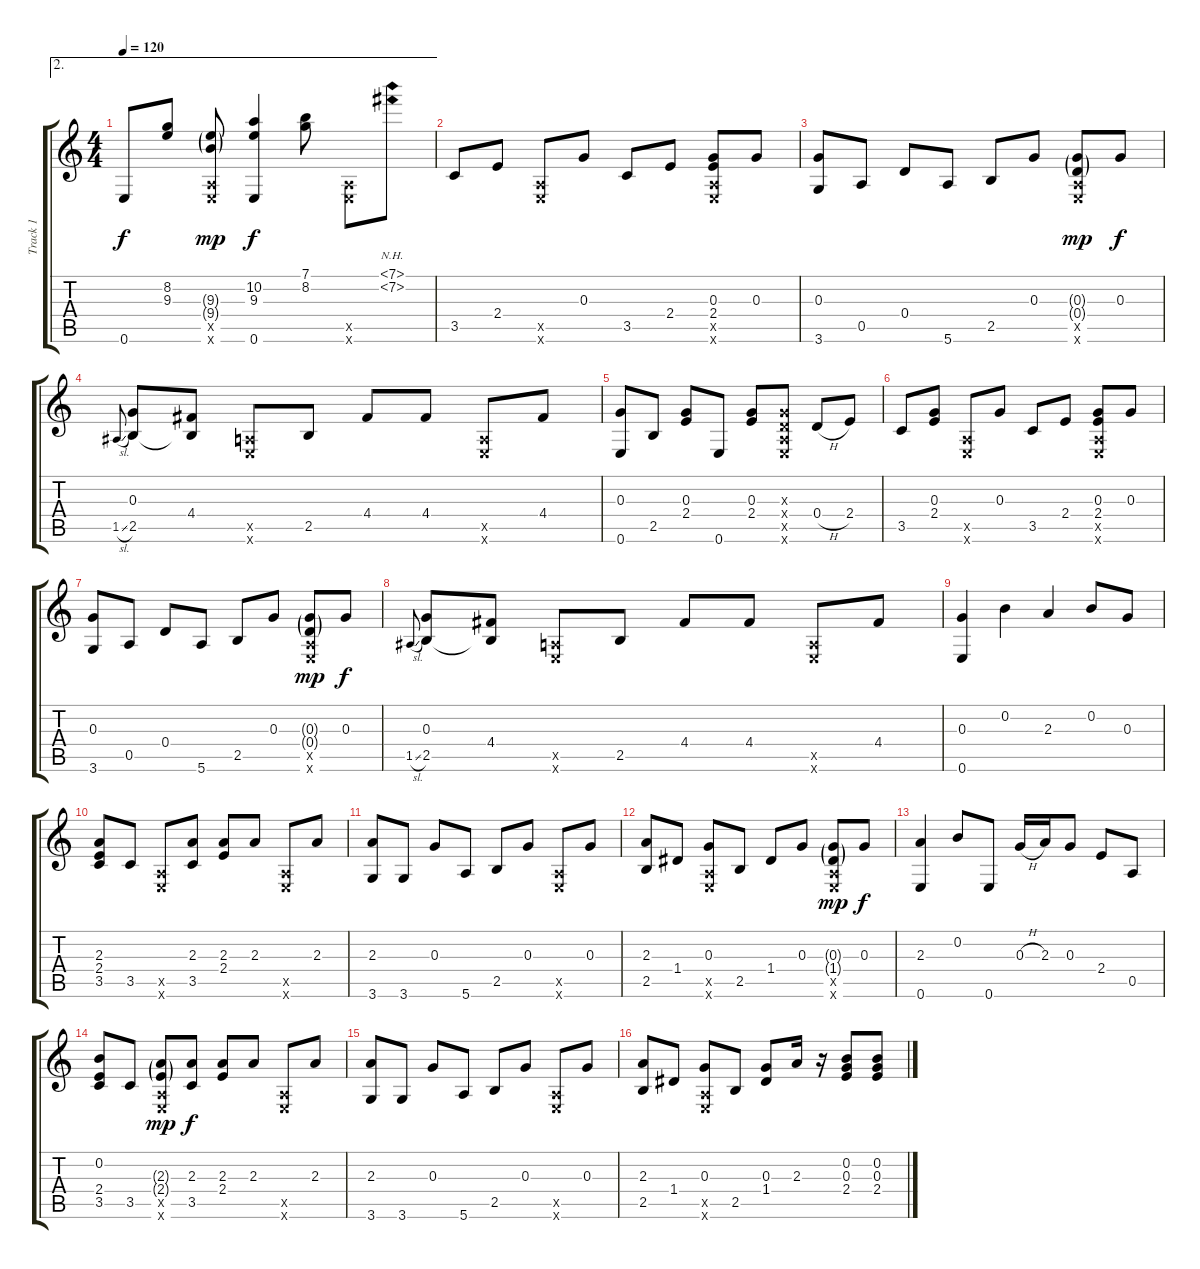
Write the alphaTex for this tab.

\track ("Track 1" "Track 1") {instrument acousticguitarsteel}
\staff {score tabs}
\tuning (E4 B3 G3 D3 A2 E2) {hide}
\ae 2
\ts (4 4)
\tempo 120
\clef g2
\ks c
0.6.8{dy f} (8.2 9.3).8 (9.3{g} 9.4{g} 0.5{x} 0.6{x}).8{dy mp} (10.2 9.3 0.6).4{dy f} (7.1 8.2).8 (0.5{x} 0.6{x}).8 (7.1{nh} 7.2{nh}).8 |
3.5.8 2.4.8 (0.5{x} 0.6{x}).8 0.3.8 3.5.8 2.4.8 (0.3 2.4 0.5{x} 0.6{x}).8 0.3.8 |
(0.3 3.6).8 0.5.8 0.4.8 5.6.8 2.5.8 0.3.8 (0.3{g} 0.4{g} 0.5{x} 0.6{x}).8{dy mp} 0.3.8{dy f} |
1.5{sl}.8{gr onbeat} (0.3 2.5).8 (4.4 2.5{t}).8 (0.5{x} 0.6{x}).8 2.5.8 4.4.8 4.4.8 (0.5{x} 0.6{x}).8 4.4.8 |
(0.3 0.6).8 2.5.8 (0.3 2.4).8 0.6.8 (0.3 2.4).8 (0.3{x} 0.4{x} 0.5{x} 0.6{x}).8 0.4{h}.8 2.4.8 |
3.5.8 (0.3 2.4).8 (0.5{x} 0.6{x}).8 0.3.8 3.5.8 2.4.8 (0.3 2.4 0.5{x} 0.6{x}).8 0.3.8 |
(0.3 3.6).8 0.5.8 0.4.8 5.6.8 2.5.8 0.3.8 (0.3{g} 0.4{g} 0.5{x} 0.6{x}).8{dy mp} 0.3.8{dy f} |
1.5{sl}.8{gr onbeat} (0.3 2.5).8 (4.4 2.5{t}).8 (0.5{x} 0.6{x}).8 2.5.8 4.4.8 4.4.8 (0.5{x} 0.6{x}).8 4.4.8 |
(0.3 0.6).4 0.2.4 2.3.4 0.2.8 0.3.8 |
(2.3 2.4 3.5).8 3.5.8 (0.5{x} 0.6{x}).8 (2.3 3.5).8 (2.3 2.4).8 2.3.8 (0.5{x} 0.6{x}).8 2.3.8 |
(2.3 3.6).8 3.6.8 0.3.8 5.6.8 2.5.8 0.3.8 (0.5{x} 0.6{x}).8 0.3.8 |
(2.3 2.5).8 1.4.8 (0.3 0.5{x} 0.6{x}).8 2.5.8 1.4.8 0.3.8 (0.3{g} 1.4{g} 0.5{x} 0.6{x}).8{dy mp} 0.3.8{dy f} |
(2.3 0.6).4 0.2.8 0.6.8 0.3{h}.16 2.3.16 0.3.8 2.4.8 0.5.8 |
(0.2 2.4 3.5).8 3.5.8 (2.3{g} 2.4{g} 0.5{x} 0.6{x}).8{dy mp} (2.3 3.5).8{dy f} (2.3 2.4).8 2.3.8 (0.5{x} 0.6{x}).8 2.3.8 |
(2.3 3.6).8 3.6.8 0.3.8 5.6.8 2.5.8 0.3.8 (0.5{x} 0.6{x}).8 0.3.8 |
(2.3 2.5).8 1.4.8 (0.3 0.5{x} 0.6{x}).8 2.5.8 (0.3 1.4).8 2.3.16 r.16 (0.2 0.3 2.4).8 (0.2 0.3 2.4).8
